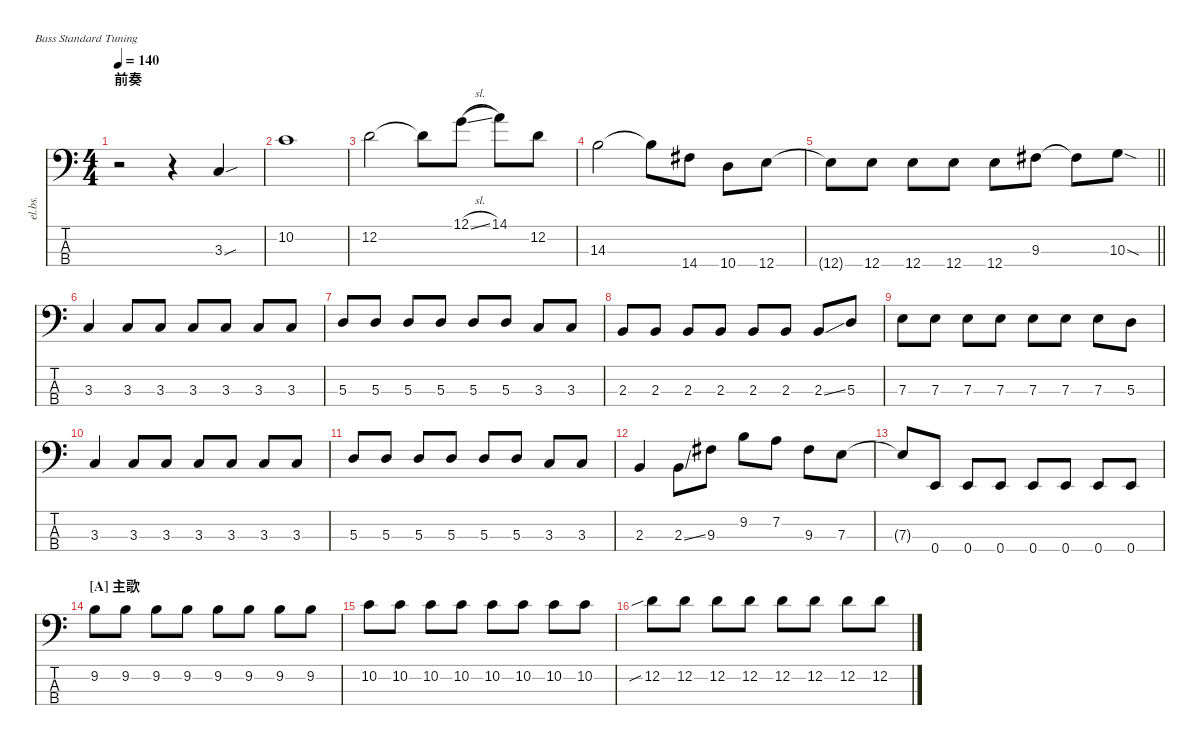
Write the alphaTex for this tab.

\defaultSystemsLayout 4
\hideDynamics
\bracketExtendMode nobrackets
\track ("Electric Bass" "el.bs.") {instrument electricbassfinger}
\staff {score tabs}
\tuning (G2 D2 A1 E1)
\ts (4 4)
\section ("" "前奏")
\tempo 140
\clef f4
\ks c
r.2{dy mf instrument electricbassfinger beam Down} r.4{beam Down} 3.3{sou}.4{beam Up} |
10.2.1{beam Down} |
12.2.2{beam Down} 12.2{t}.8{beam Down} 12.1{sl}.8{legatoorigin beam Down} 14.1.8{beam Down} 12.2.8{beam Down} |
14.3.2{beam Down} 14.3{t}.8{beam Down} 14.4{acc #}.8{beam Down} 10.4.8{beam Down} 12.4.8{beam Down} |
\barLineRight lightlight
12.4{t}.8{beam Down} 12.4.8{beam Down} 12.4.8{beam Down} 12.4.8{beam Down} 12.4.8{beam Down} 9.3{acc #}.8{beam Down} 9.3{t acc #}.8{beam Down} 10.3{sod}.8{beam Down} |
3.3.4{beam Up} 3.3.8{beam Up} 3.3.8{beam Up} 3.3.8{beam Up} 3.3.8{beam Up} 3.3.8{beam Up} 3.3.8{beam Up} |
5.3.8{beam Up} 5.3.8{beam Up} 5.3.8{beam Up} 5.3.8{beam Up} 5.3.8{beam Up} 5.3.8{beam Up} 3.3.8{beam Up} 3.3.8{beam Up} |
2.3.8{beam Up} 2.3.8{beam Up} 2.3.8{beam Up} 2.3.8{beam Up} 2.3.8{beam Up} 2.3.8{beam Up} 2.3{ss}.8{beam Up} 5.3.8{beam Up} |
7.3.8{beam Down} 7.3.8{beam Down} 7.3.8{beam Down} 7.3.8{beam Down} 7.3.8{beam Down} 7.3.8{beam Down} 7.3.8{beam Down} 5.3.8{beam Down} |
3.3.4{beam Up} 3.3.8{beam Up} 3.3.8{beam Up} 3.3.8{beam Up} 3.3.8{beam Up} 3.3.8{beam Up} 3.3.8{beam Up} |
5.3.8{beam Up} 5.3.8{beam Up} 5.3.8{beam Up} 5.3.8{beam Up} 5.3.8{beam Up} 5.3.8{beam Up} 3.3.8{beam Up} 3.3.8{beam Up} |
2.3.4{beam Up} 2.3{ss}.8{beam Down} 9.3{acc #}.8{beam Down} 9.2.8{beam Down} 7.2.8{beam Down} 9.3{acc #}.8{beam Down} 7.3.8{beam Down} |
7.3{t}.8{beam Up} 0.4.8{beam Up} 0.4.8{beam Up} 0.4.8{beam Up} 0.4.8{beam Up} 0.4.8{beam Up} 0.4.8{beam Up} 0.4.8{beam Up} |
\section ("A" "主歌")
9.2.8{beam Down} 9.2.8{beam Down} 9.2.8{beam Down} 9.2.8{beam Down} 9.2.8{beam Down} 9.2.8{beam Down} 9.2.8{beam Down} 9.2.8{beam Down} |
10.2.8{beam Down} 10.2.8{beam Down} 10.2.8{beam Down} 10.2.8{beam Down} 10.2.8{beam Down} 10.2.8{beam Down} 10.2.8{beam Down} 10.2.8{beam Down} |
12.2{sib}.8{beam Down} 12.2.8{beam Down} 12.2.8{beam Down} 12.2.8{beam Down} 12.2.8{beam Down} 12.2.8{beam Down} 12.2.8{beam Down} 12.2.8{beam Down}
